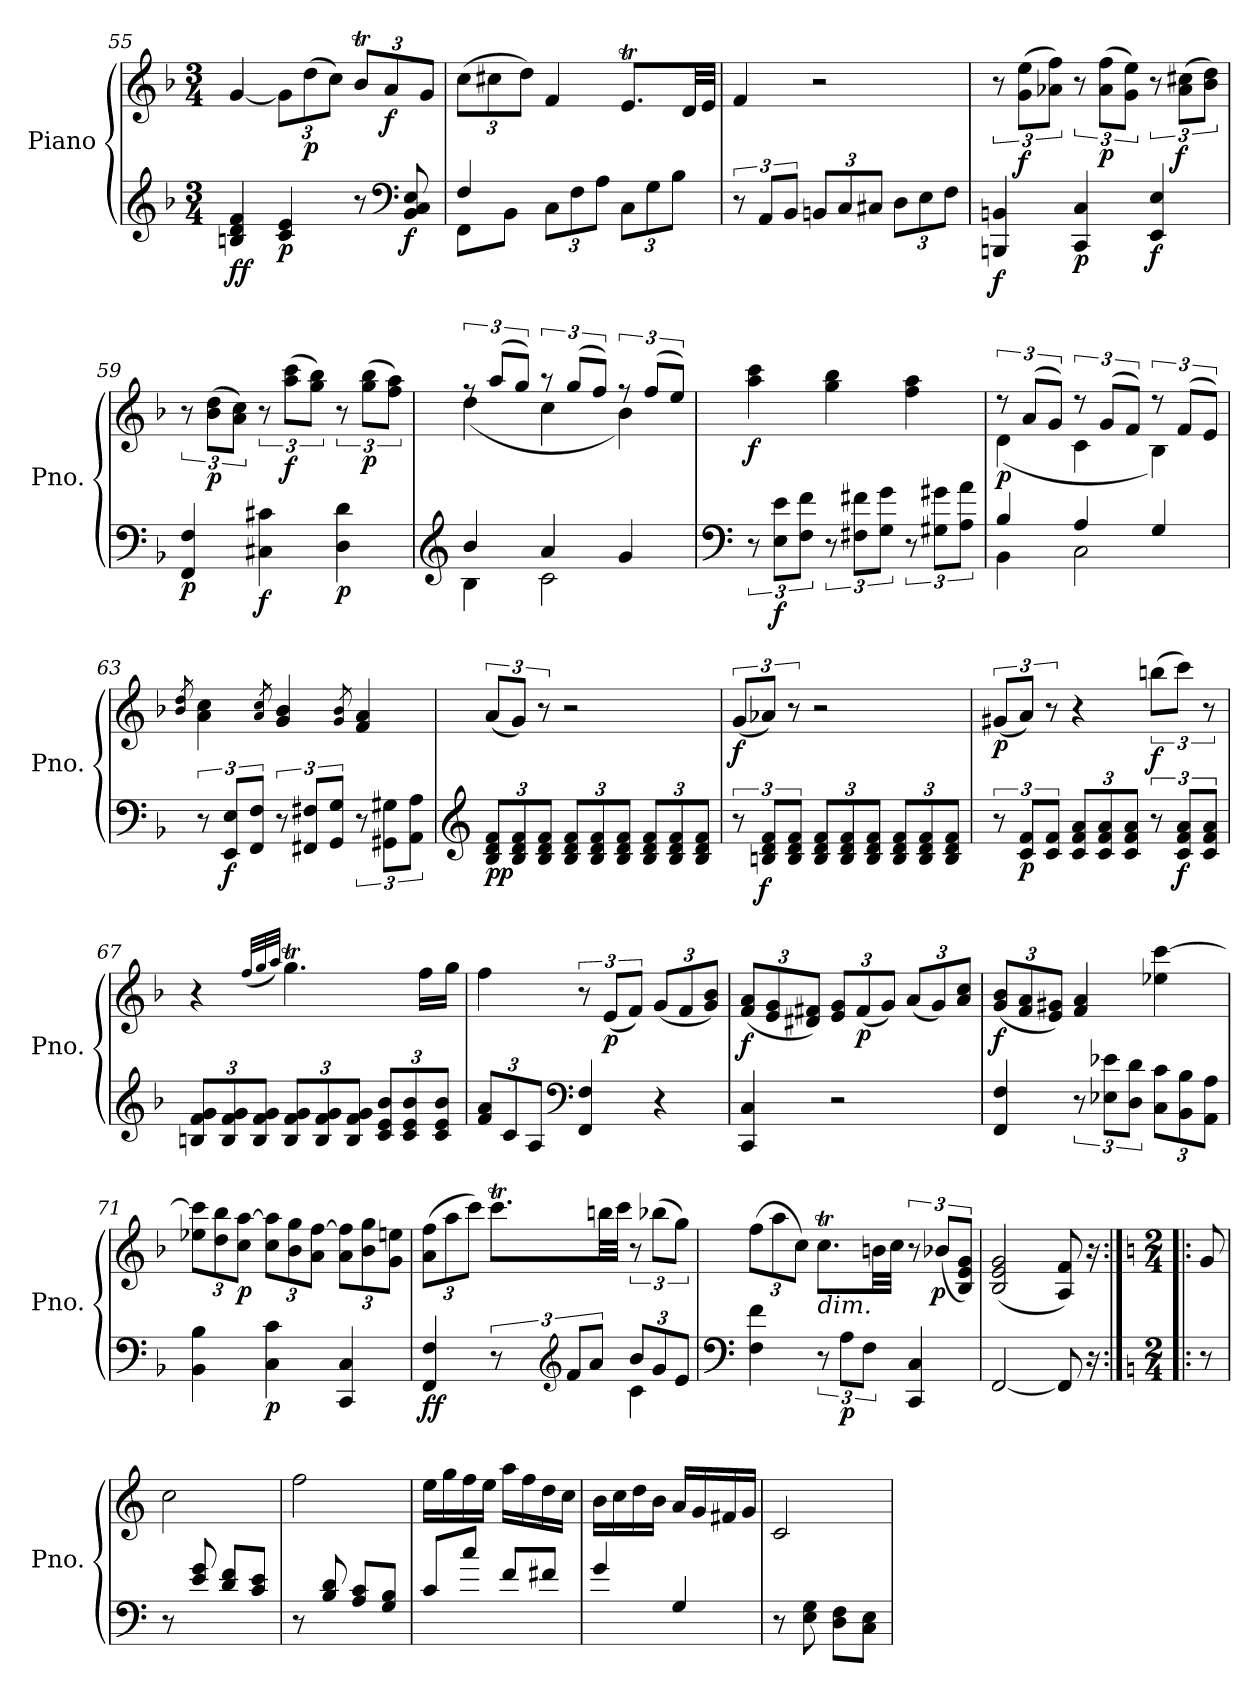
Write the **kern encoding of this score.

**kern	**kern	**dynam
*part1	*part1	*part1
*staff2	*staff1	*staff1/2
*I"Piano	*	*
*I'Pno.	*	*
*clefG2	*clefG2	*
*k[b-]	*k[b-]	*
*M3/4	*M3/4	*
=55	=55	=55
!	!	!LO:DY:b=2
!	!	!LO:DY:n=1:b
4Bn/ 4d/ 4f/	[4g/	f f
*	*Xbrackettup	*
!	!	!LO:DY:n=2:b=2
4c/ 4e/	12g\L]	p
!	!	!LO:DY:n=3:b
.	(>12dd\	p
.	12cc\J)	.
8r	12b-T/L	.
!	!	!LO:DY:n=4:b
.	12a/	f
*clefF4	*	*
!	!	!LO:DY:n=5:b=2
8BB-/ 8C/ 8E/	.	f
.	12g/J	.
!!LO:LB:g=z
=56	=56	=56
*^	*	*
8FF\L	4F/	(>12cc\L	.
.	.	12cc#X\	.
8BB-\J	.	.	.
.	.	12dd\J)	.
*Xbrackettup	*	*	*
12C\L	2ryy	4f/	.
12F\	.	.	.
12A\J	.	.	.
12C\L	.	8.et/L	.
12G\	.	.	.
12B-\J	.	.	.
.	.	32d/LL	.
.	.	32e/JJJ	.
*v	*v	*	*
=57	=57	=57
*brackettup	*	*
12r	4f/	.
12AA/L	.	.
12BB-/J	.	.
*Xbrackettup	*	*
12BBn/L	2r	.
12C/	.	.
12C#X/J	.	.
12D\L	.	.
12E\	.	.
12F\J	.	.
=58	=58	=58
*	*brackettup	*
!	!	!LO:DY:b=2
4BBBn/ 4BBn/	12r	f
!	!	!LO:DY:b
.	(>12g\ 12ee\L	f
.	12a-X\ 12ff\J)	.
!	!	!LO:DY:b=2
4CC/ 4C/	12r	p
!	!	!LO:DY:b
.	(>12a-\ 12ff\L	p
.	12g\ 12ee\J)	.
!	!	!LO:DY:b=2
4EE/ 4E/	12r	f
!	!	!LO:DY:b
.	(>12a-\ 12cc#X\L	f
.	12b-\ 12dd\J)	.
=59	=59	=59
!	!	!LO:DY:b=2
4FF/ 4F/	12r	p
!	!	!LO:DY:b
.	(>12b-\ 12dd\L	p
.	12a\ 12cc\J)	.
!	!	!LO:DY:b=2
4C#X\ 4c#X\	12r	f
!	!	!LO:DY:b
.	(>12aa\ 12ccc\L	f
.	12gg\ 12bb-\J)	.
!	!	!LO:DY:b=2
4D\ 4d\	12r	p
!	!	!LO:DY:b
.	(>12gg\ 12bb-\L	p
.	12ff\ 12aa\J)	.
!!LO:LB:g=z
=60	=60	=60
*clefG2	*	*
*^	*^	*
4b-/	4B-\	12rff	(<4dd<\	.
.	.	(>12aa/L	.	.
.	.	12gg/J)	.	.
4a/	2c\	12r	4cc<\	.
.	.	(>12gg/L	.	.
.	.	12ff/J)	.	.
4g/	.	12r	4b-<\)	.
.	.	(>12ff/L	.	.
.	.	12ee/J)	.	.
*v	*v	*	*	*
*	*v	*v	*
=61	=61	=61
*clefF4	*	*
*brackettup	*	*
!	!	!LO:DY:b
12r	4aa\ 4ccc\	f
!	!	!LO:DY:b=2
12E\ 12e\L	.	f
12F\ 12f\J	.	.
12r	4gg\ 4bb-\	.
12F#X\ 12f#X\L	.	.
12G\ 12g\J	.	.
12r	4ff\ 4aa\	.
12G#X\ 12g#X\L	.	.
12A\ 12a\J	.	.
=62	=62	=62
*^	*^	*
!	!	!	!	!LO:DY:b
4B-/	4BB-\	12r	(<4d\	p
.	.	(>12a/L	.	.
.	.	12g/J)	.	.
4A/	2C\	12r	4c\	.
.	.	(>12g/L	.	.
.	.	12f/J)	.	.
4G/	.	12r	4B-\)	.
.	.	(>12f/L	.	.
.	.	12e/J)	.	.
*v	*v	*	*	*
*	*v	*v	*
=63	=63	=63
.	8qb-/ 8qdd/	.
12r	4a\ 4cc\	.
!	!	!LO:DY:b=2
12EE/ 12E/L	.	f
12FF/ 12F/J	.	.
.	8qa/ 8qcc/	.
12r	4g/ 4b-/	.
12FF#X/ 12F#X/L	.	.
12GG/ 12G/J	.	.
.	8qg/ 8qb-/	.
12r	4f/ 4a/	.
12GG#X\ 12G#X\L	.	.
12AA\ 12A\J	.	.
!!LO:LB:g=z
=64	=64	=64
*clefG2	*	*
*Xbrackettup	*	*
!	!	!LO:DY:b=2
!	!	!LO:DY:n=1:b
12B-/ 12d/ 12f/L	(<12a/L	p p
12B-/ 12d/ 12f/	12g/J)	.
12B-/ 12d/ 12f/J	12r	.
12B-/ 12d/ 12f/L	2r	.
12B-/ 12d/ 12f/	.	.
12B-/ 12d/ 12f/J	.	.
12B-/ 12d/ 12f/L	.	.
12B-/ 12d/ 12f/	.	.
12B-/ 12d/ 12f/J	.	.
=65	=65	=65
*brackettup	*	*
!	!	!LO:DY:b
12r	(<12g/L	f
!	!	!LO:DY:b=2
12Bn/ 12d/ 12f/L	12a-X/J)	f
12B/ 12d/ 12f/J	12r	.
*Xbrackettup	*	*
12B/ 12d/ 12f/L	2r	.
12B/ 12d/ 12f/	.	.
12B/ 12d/ 12f/J	.	.
12B/ 12d/ 12f/L	.	.
12B/ 12d/ 12f/	.	.
12B/ 12d/ 12f/J	.	.
=66	=66	=66
*brackettup	*	*
!	!	!LO:DY:b
12r	(<12g#X/L	p
!	!	!LO:DY:b=2
12c/ 12f/L	12a/J)	p
12c/ 12f/J	12r	.
*Xbrackettup	*	*
12c/ 12f/ 12a/L	4r	.
12c/ 12f/ 12a/	.	.
12c/ 12f/ 12a/J	.	.
*brackettup	*	*
!	!	!LO:DY:b
12r	(>12bbn\L	f
!	!	!LO:DY:b=2
12c/ 12f/ 12a/L	12ccc\J)	f
12c/ 12f/ 12a/J	12r	.
=67	=67	=67
*Xbrackettup	*	*
12Bn/ 12f/ 12g/L	4r	.
12B/ 12f/ 12g/	.	.
12B/ 12f/ 12g/J	.	.
.	(<32qff/LLL	.
.	32qgg/	.
.	32qaa/JJJ)	.
12B/ 12f/ 12g/L	4.ggT\	.
12B/ 12f/ 12g/	.	.
12B/ 12f/ 12g/J	.	.
12c/ 12e/ 12b-/L	.	.
12c/ 12e/ 12b-/	.	.
.	16ff\LL	.
12c/ 12e/ 12b-/J	.	.
.	16gg\JJ	.
!!LO:PB:g=z
=68	=68	=68
12f/ 12a/L	4ff\	.
12c/	.	.
12A/J	.	.
*clefF4	*	*
4FF/ 4F/	12r	.
!	!	!LO:DY:b
.	(<12e/L	p
.	12f/J)	.
*	*Xbrackettup	*
4r	(<12g/L	.
.	12f/	.
.	12g/ 12b-/J)	.
=69	=69	=69
!	!	!LO:DY:b
4CC/ 4C/	(<12f/ 12a/L	f
.	12e/ 12g/	.
.	12d#X/ 12f#X/J)	.
2r	12e/ 12g/L	.
!	!	!LO:DY:b
.	(<12f#/	p
.	12g/J)	.
.	(<12a/L	.
.	12g/)	.
.	12a/ 12cc/J	.
=70	=70	=70
!	!	!LO:DY:b
4FF/ 4F/	(<12g/ 12b-/L	f
.	12f/ 12a/	.
.	12e/ 12g#X/J)	.
*brackettup	*	*
12r	4f/ 4a/	.
12E-X\ 12e-X\L	.	.
12D\ 12d\J	.	.
*Xbrackettup	*	*
12C\ 12c\L	4ee-X\ [4ccc\	.
12BB-\ 12B-\	.	.
12AA\ 12A\J	.	.
=71	=71	=71
4BB-\ 4B-\	12ee-X\ 12ccc\]L	.
.	12dd\ 12bb-\	.
!	!	!LO:DY:b
.	12cc\ [12aa\J	p
!	!	!LO:DY:b=2
4C\ 4c\	12cc\ 12aa\]L	p
.	12b-\ 12gg\	.
.	12a\ [12ff\J	.
4CC/ 4C/	12a\ 12ff\]L	.
.	12b-\ 12gg\	.
.	12g\ 12een\J	.
!!LO:LB:g=z
=72	=72	=72
*^	*	*
!	!	!	!LO:DY:b=2
!	!	!	!LO:DY:n=1:b
4FF/ 4F/	2ryy	(>12a\ 12ff\L	f f
.	.	12aa\	.
.	.	12ccc\J)	.
*brackettup	*	*	*
12r	.	8.cccT\L	.
*clefG2	*	*	*
12f</L	.	.	.
12a/J	.	.	.
.	.	32bbn\LL	.
.	.	32ccc\JJJ	.
*Xbrackettup	*	*brackettup	*
12b-/L	4c\	12r	.
12g/	.	(>12bb-X\L	.
12e/J	.	12gg\J)	.
*v	*v	*	*
=73	=73	=73
*clefF4	*	*
*	*Xbrackettup	*
4F\ 4f\	(>12ff\L	.
.	12aa\	.
.	12cc\J)	.
*brackettup	*	*
!	!LO:TX:b:i:t=dim.	!
12r	8.ccT\L	.
!	!	!LO:DY:b=2
12A\L	.	p
12F\J	.	.
.	32bn\LL	.
.	32cc\JJJ	.
*	*brackettup	*
4CC/ 4C/	12r	.
!	!	!LO:DY:b
.	(<12b-X/L	p
.	12B-/ 12e/ 12g/J)	.
=74	=74	=74
[2FF/	(<2B-/ 2e/ 2g/	.
8FF/]	8A/ 8f/)	.
16r	16r	.
!!LO:PB:g=z
=74X3:|!|:	=74X3:|!|:	=74X3:|!|:
*k[]	*k[]	*
*M2/4	*M2/4	*
*	*MM140	*
8r	8g/	.
=1	=1	=1
8r	2cc\	.
8e/ 8g/	.	.
8d/ 8f/L	.	.
8c/ 8e/J	.	.
=2	=2	=2
8r	2ff\	.
8B/ 8d/	.	.
8A/ 8c/L	.	.
8G/ 8B/J	.	.
=3	=3	=3
8c/L	16ee\LL	.
.	16gg\	.
8cc/J	16ff\	.
.	16ee\JJ	.
8f/L	16aa\LL	.
.	16ff\	.
8f#X/J	16dd\	.
.	16cc\JJ	.
=4	=4	=4
4g/	16b\LL	.
.	16cc\	.
.	16dd\	.
.	16b\JJ	.
4G/	16a/LL	.
.	16g/	.
.	16f#X/	.
.	16g/JJ	.
=5	=5	=5
8r	2c/	.
8E\ 8G\	.	.
8D\ 8F\L	.	.
8C\ 8E\J	.	.
=	=	=
*-	*-	*-
